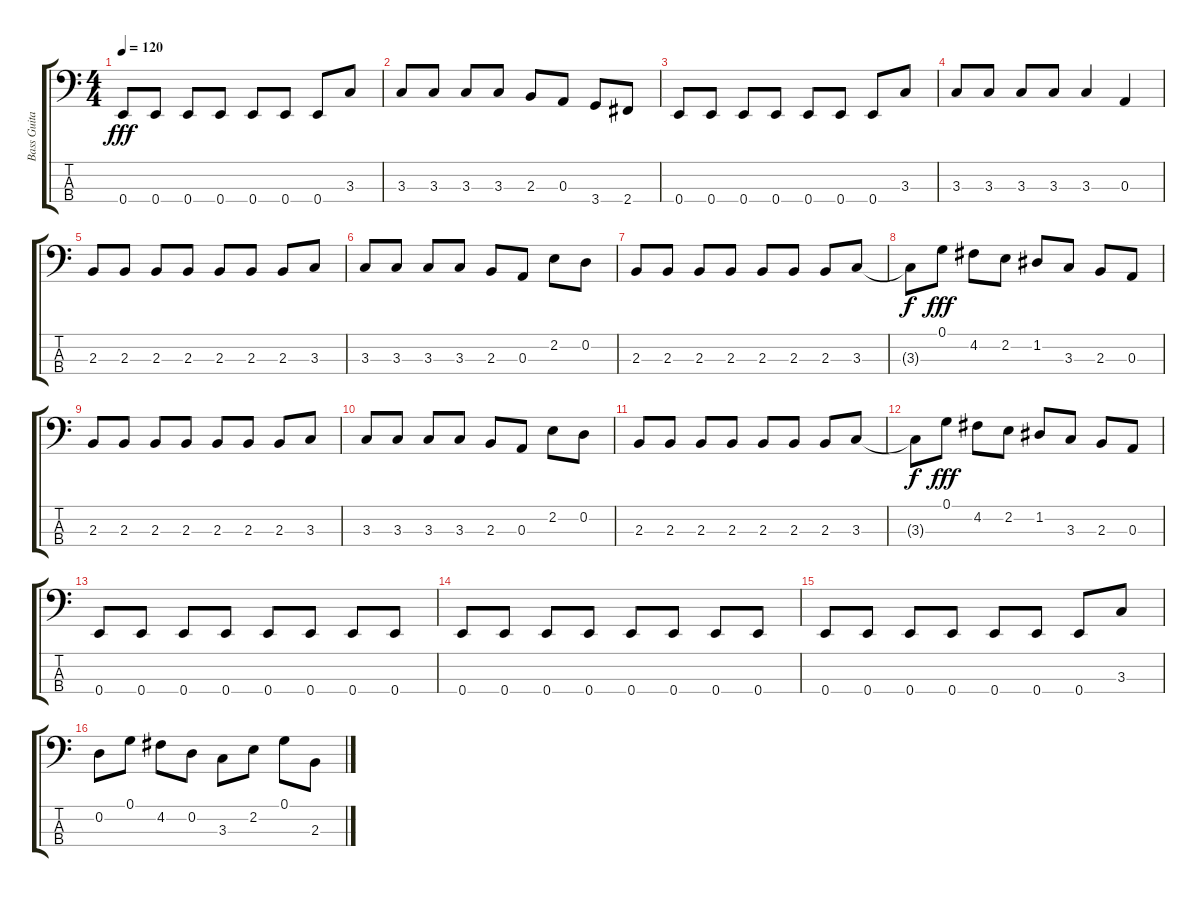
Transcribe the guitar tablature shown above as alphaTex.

\track ("Bass Guitar" "Bass Guita") {instrument electricbasspick}
\staff {score tabs}
\tuning (G2 D2 A1 E1) {hide}
\ts (4 4)
\tempo 120
\clef f4
\ks c
0.4.8{dy fff} 0.4.8 0.4.8 0.4.8 0.4.8 0.4.8 0.4.8 3.3.8 |
3.3.8 3.3.8 3.3.8 3.3.8 2.3.8 0.3.8 3.4.8 2.4.8 |
0.4.8 0.4.8 0.4.8 0.4.8 0.4.8 0.4.8 0.4.8 3.3.8 |
3.3.8 3.3.8 3.3.8 3.3.8 3.3.4 0.3.4 |
2.3.8 2.3.8 2.3.8 2.3.8 2.3.8 2.3.8 2.3.8 3.3.8 |
3.3.8 3.3.8 3.3.8 3.3.8 2.3.8 0.3.8 2.2.8 0.2.8 |
2.3.8 2.3.8 2.3.8 2.3.8 2.3.8 2.3.8 2.3.8 3.3.8 |
3.3{t}.8{dy f} 0.1.8{dy fff} 4.2.8 2.2.8 1.2.8 3.3.8 2.3.8 0.3.8 |
2.3.8 2.3.8 2.3.8 2.3.8 2.3.8 2.3.8 2.3.8 3.3.8 |
3.3.8 3.3.8 3.3.8 3.3.8 2.3.8 0.3.8 2.2.8 0.2.8 |
2.3.8 2.3.8 2.3.8 2.3.8 2.3.8 2.3.8 2.3.8 3.3.8 |
3.3{t}.8{dy f} 0.1.8{dy fff} 4.2.8 2.2.8 1.2.8 3.3.8 2.3.8 0.3.8 |
0.4.8 0.4.8 0.4.8 0.4.8 0.4.8 0.4.8 0.4.8 0.4.8 |
0.4.8 0.4.8 0.4.8 0.4.8 0.4.8 0.4.8 0.4.8 0.4.8 |
0.4.8 0.4.8 0.4.8 0.4.8 0.4.8 0.4.8 0.4.8 3.3.8 |
0.2.8 0.1.8 4.2.8 0.2.8 3.3.8 2.2.8 0.1.8 2.3.8
